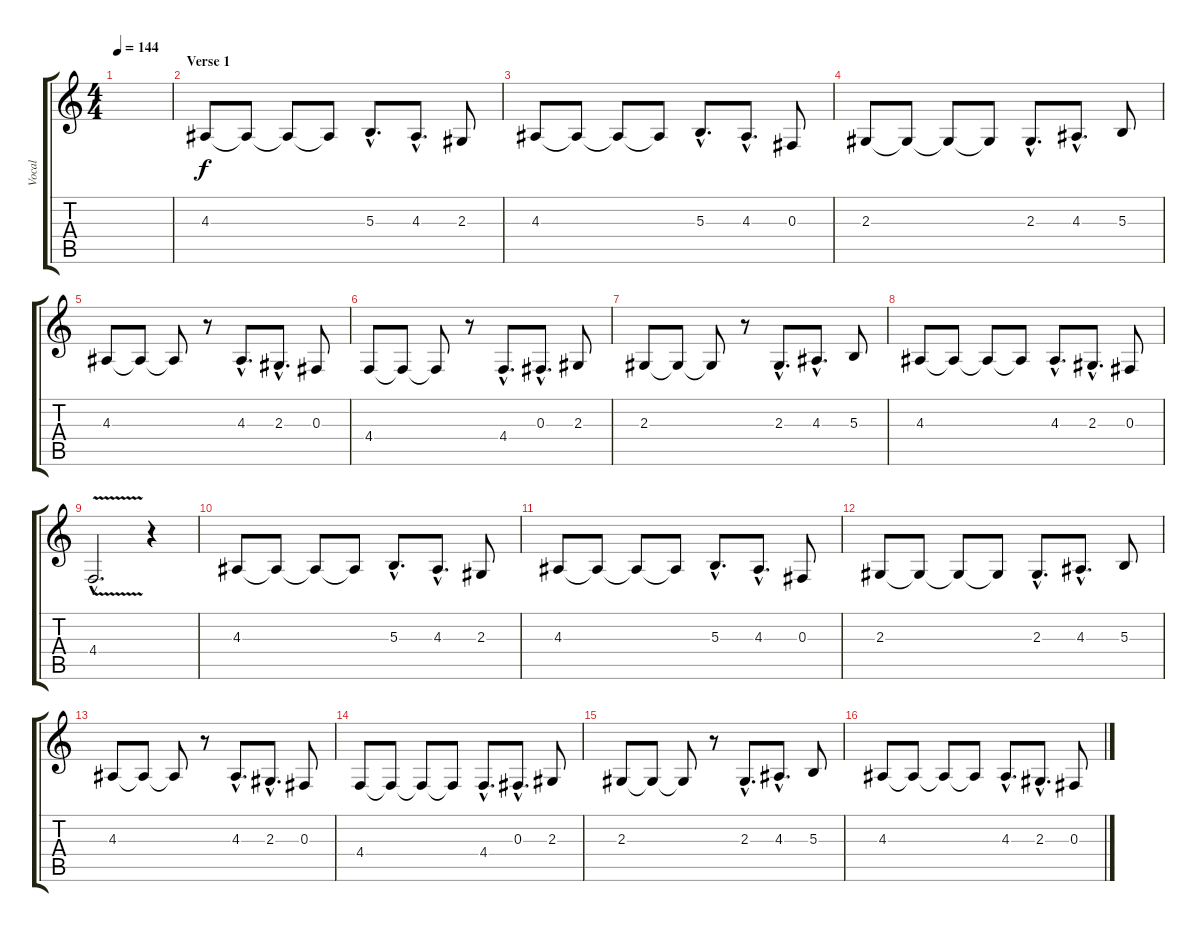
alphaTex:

\track ("Vocal" "Vocal") {instrument tenorsax}
\staff {score tabs}
\tuning (Eb4 Bb3 Gb3 Db3 Ab2 Eb2) {hide}
\ts (4 4)
\tempo 144
\clef g2
\ks c
|
\section ("" "Verse 1")
4.3.8 4.3{t}.8 4.3{t}.8 4.3{t}.8 5.3{hac}.8{d} 4.3{hac}.8{d} 2.3.8 |
4.3.8 4.3{t}.8 4.3{t}.8 4.3{t}.8 5.3{hac}.8{d} 4.3{hac}.8{d} 0.3.8 |
2.3.8 2.3{t}.8 2.3{t}.8 2.3{t}.8 2.3{hac}.8{d} 4.3{hac}.8{d} 5.3.8 |
4.3.8 4.3{t}.8 4.3{t}.8 r.8 4.3{hac}.8{d} 2.3{hac}.8{d} 0.3.8 |
4.4.8 4.4{t}.8 4.4{t}.8 r.8 4.4{hac}.8{d} 0.3{hac}.8{d} 2.3.8 |
2.3.8 2.3{t}.8 2.3{t}.8 r.8 2.3{hac}.8{d} 4.3{hac}.8{d} 5.3.8 |
4.3.8 4.3{t}.8 4.3{t}.8 4.3{t}.8 4.3{hac}.8{d} 2.3{hac}.8{d} 0.3.8 |
4.4{v hac}.2{d} r.4 |
4.3.8 4.3{t}.8 4.3{t}.8 4.3{t}.8 5.3{hac}.8{d} 4.3{hac}.8{d} 2.3.8 |
4.3.8 4.3{t}.8 4.3{t}.8 4.3{t}.8 5.3{hac}.8{d} 4.3{hac}.8{d} 0.3.8 |
2.3.8 2.3{t}.8 2.3{t}.8 2.3{t}.8 2.3{hac}.8{d} 4.3{hac}.8{d} 5.3.8 |
4.3.8 4.3{t}.8 4.3{t}.8 r.8 4.3{hac}.8{d} 2.3{hac}.8{d} 0.3.8 |
4.4.8 4.4{t}.8 4.4{t}.8 4.4{t}.8 4.4{hac}.8{d} 0.3{hac}.8{d} 2.3.8 |
2.3.8 2.3{t}.8 2.3{t}.8 r.8 2.3{hac}.8{d} 4.3{hac}.8{d} 5.3.8 |
4.3.8 4.3{t}.8 4.3{t}.8 4.3{t}.8 4.3{hac}.8{d} 2.3{hac}.8{d} 0.3.8
